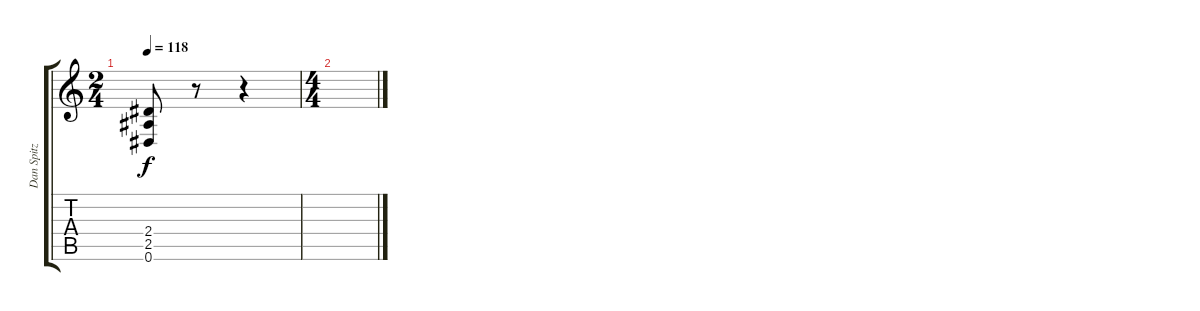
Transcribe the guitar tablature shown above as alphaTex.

\track ("Dan Spitz" "Dan Spitz") {instrument distortionguitar}
\staff {score tabs}
\tuning (Eb4 Bb3 Gb3 Db3 Ab2 Eb2) {hide}
\ts (2 4)
\tempo 118
\clef g2
\ks c
(2.4 2.5 0.6).8{dy f} r.8 r.4 |
\ts (4 4)
